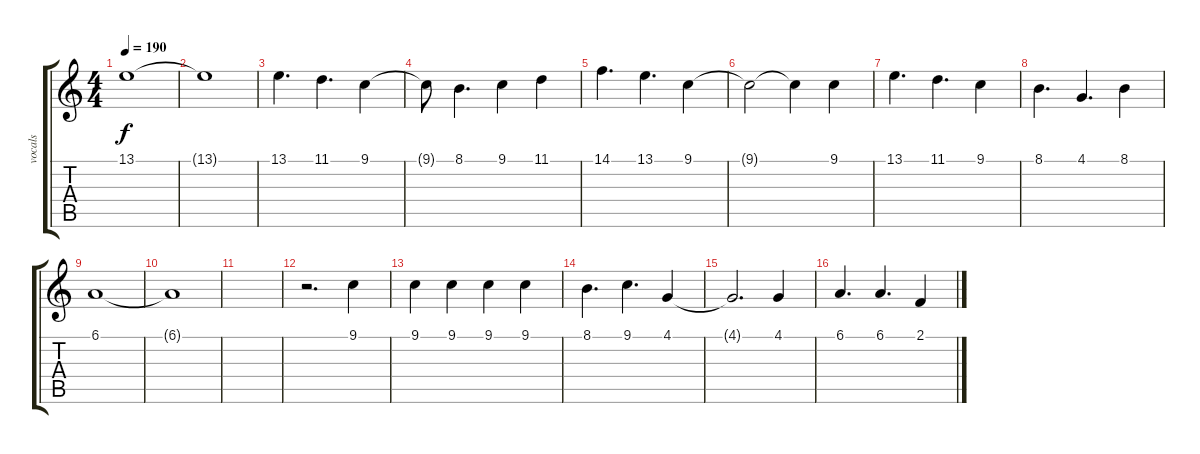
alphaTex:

\track ("vocals" "vocals") {instrument lead1square}
\staff {score tabs}
\tuning (Eb4 Bb3 Gb3 Db3 Ab2 Eb2) {hide}
\ts (4 4)
\tempo 190
\clef g2
\ks c
13.1.1{dy f} |
13.1{t}.1 |
13.1.4{d} 11.1.4{d} 9.1.4 |
9.1{t}.8 8.1.4{d} 9.1.4 11.1.4 |
14.1.4{d} 13.1.4{d} 9.1.4 |
9.1{t}.2 9.1{t}.4 9.1.4 |
13.1.4{d} 11.1.4{d} 9.1.4 |
8.1.4{d} 4.1.4{d} 8.1.4 |
6.1.1 |
6.1{t}.1 |
|
r.2{d} 9.1.4 |
9.1.4 9.1.4 9.1.4 9.1.4 |
8.1.4{d} 9.1.4{d} 4.1.4 |
4.1{t}.2{d} 4.1.4 |
6.1.4{d} 6.1.4{d} 2.1.4
